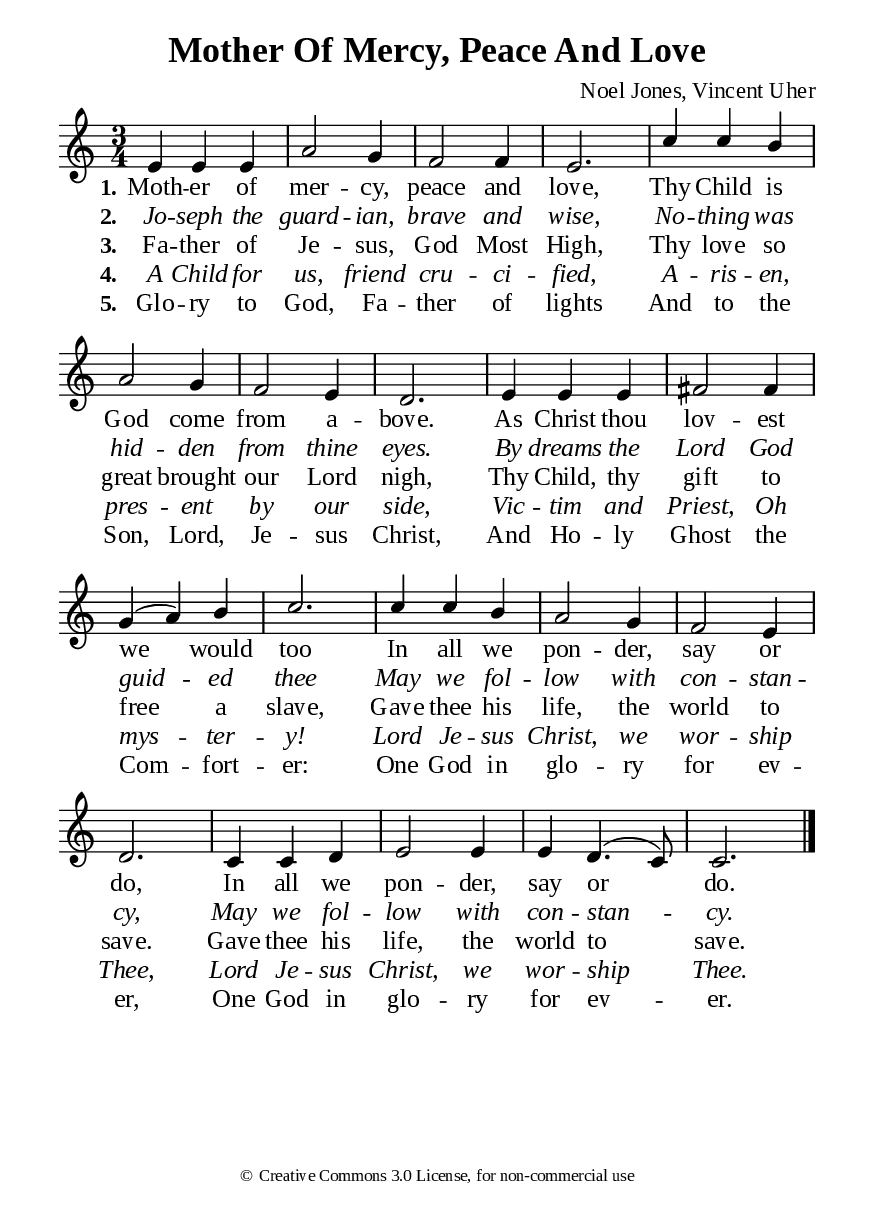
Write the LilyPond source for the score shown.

\version "2.18.2"

\header {
  title = "Mother Of Mercy, Peace And Love"
  composer = "Noel Jones, Vincent Uher"
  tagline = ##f
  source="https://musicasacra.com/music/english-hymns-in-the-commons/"
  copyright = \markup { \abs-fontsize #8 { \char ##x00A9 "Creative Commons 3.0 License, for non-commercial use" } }
}

global= {
  \key c \major
  \time 3/4
  \override Score.BarNumber.break-visibility = ##(#f #f #f)
}

\paper {
  #(set-paper-size "a5")
  top-margin = 10\mm
  bottom-marign = 10\mm
  left-margin = 10\mm
  right-margin = 10\mm
  indent = #0
  #(define fonts
	 (make-pango-font-tree "Liberation Serif"
	 		       "Liberation Serif"
			       "Liberation Serif"
			       (/ 20 20)))
  system-system-spacing = #'((basic-distance . 3) (padding . 3))
}

printItalic = \with {
  \override LyricText.font-shape = #'italic
}

% Verse music
musicVerseSoprano = \relative c' {
  %{	01	%} e4 e e |
  %{	02	%} a2 g4 |
  %{	03	%} f2 f4 |
  %{	04	%} e2. |
  %{	05	%} c'4 c b |
  %{	06	%} a2 g4 |
  %{	07	%} f2 e4 |
  %{	08	%} d2. |
  %{	09	%} e4 e e |
  %{	10	%} fis2 fis4 |
  %{	11	%} g (a) b |
  %{	12	%} c2. |
  %{	13	%} c4 c b |
  %{	14	%} a2 g4 |
  %{	15	%} f2 e4 |
  %{	16	%} d2. |
  %{	17	%} c4 c d |
  %{	18	%} e2 e4 |
  %{	19	%} e d4. (c8) |
  %{	20	%} c2. \bar "|."
}

% Verse lyrics
verseOne = \lyricmode {
  \set stanza = #"1."
  Moth -- er of mer -- cy, peace and love,
  Thy Child is God come from a -- bove.
  As Christ thou lov -- est we would too
  In all we pon -- der, say or do,
  In all we pon -- der, say or do.
}

verseTwo = \lyricmode {
  \set stanza = #"2."
  Jo -- seph the guard -- ian, brave and wise,
  No -- thing was hid -- den from thine eyes.
  By dreams the Lord God guid -- ed thee
  May we fol -- low with con -- stan -- cy,
  May we fol -- low with con -- stan -- cy.
}

verseThree = \lyricmode {
  \set stanza = #"3."
  Fa -- ther of Je -- sus, God Most High,
  Thy love so great brought our Lord nigh,
  Thy Child, thy gift to free a slave,
  Gave thee his life, the world to save.
  Gave thee his life, the world to save.
}

verseFour = \lyricmode {
  \set stanza = #"4."
  A Child for us, friend cru -- ci -- fied,
  A -- ris -- en, pres -- ent by our side,
  Vic -- tim and Priest, Oh mys -- ter -- y!
  Lord Je -- sus Christ, we wor -- ship Thee,
  Lord Je -- sus Christ, we wor -- ship Thee.
}

verseFive = \lyricmode {
  \set stanza = #"5."
  Glo -- ry to God, Fa -- ther of lights
  And to the Son, Lord, Je -- sus Christ,
  And Ho -- ly Ghost the Com -- fort -- er:
  One God in glo -- ry for ev -- er,
  One God in glo -- ry for ev -- er.
}

% Layout
\score {
    \new ChoirStaff <<
      \new Staff <<
        \clef "treble"
        \new Voice = "sopranos" { \global \stemUp \slurUp \musicVerseSoprano }
      >>
      \new Lyrics \lyricsto sopranos \verseOne
      \new Lyrics \printItalic \lyricsto sopranos \verseTwo
      \new Lyrics \lyricsto sopranos \verseThree
      \new Lyrics \printItalic \lyricsto sopranos \verseFour
      \new Lyrics \lyricsto sopranos \verseFive
    >>
}
